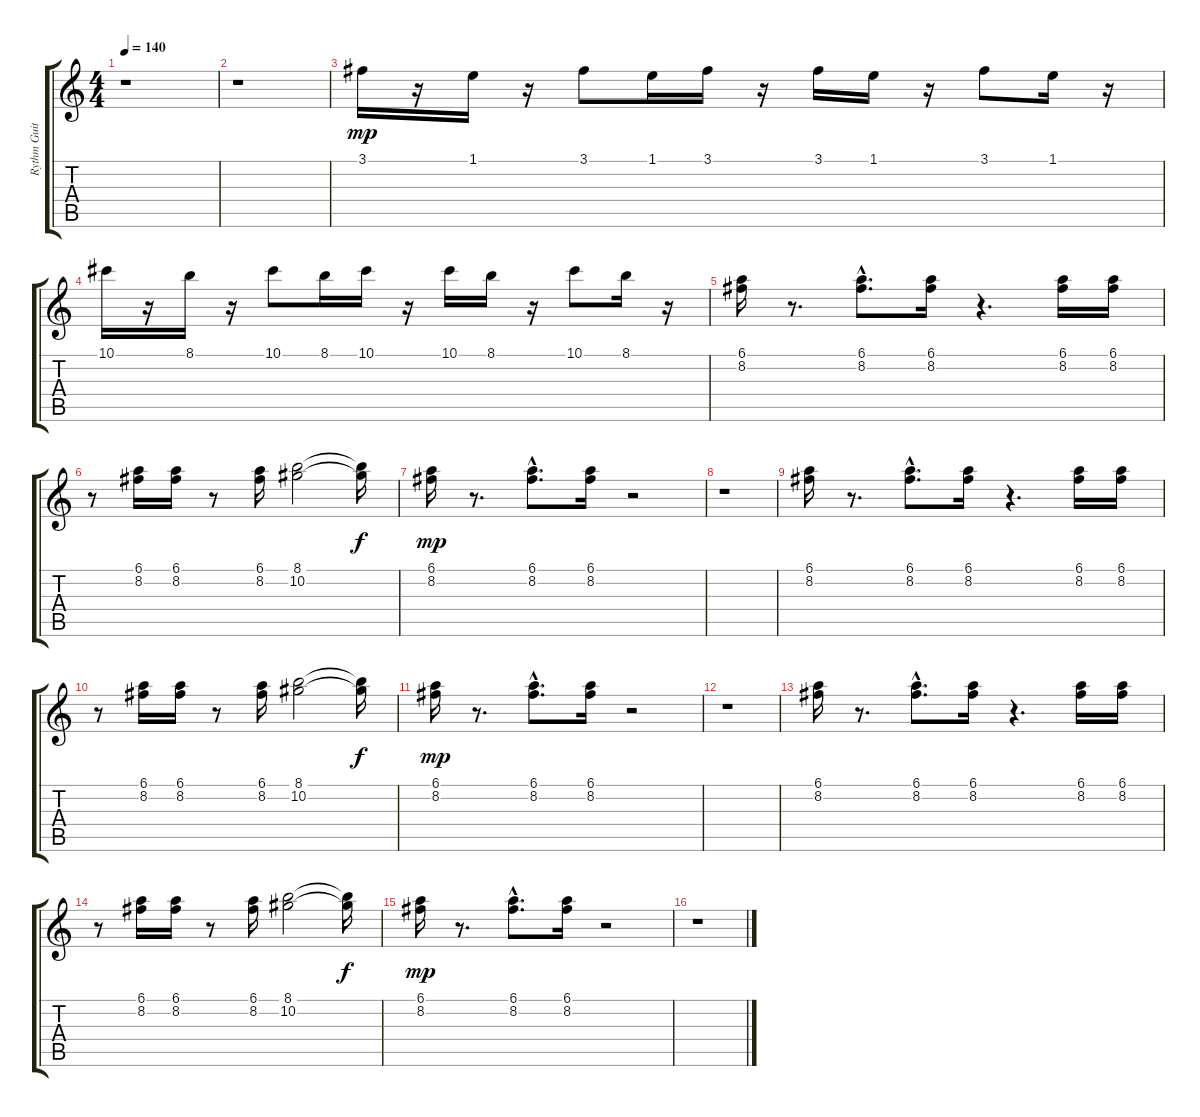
\track ("Rythm Guitar Dubs" "Rythm Guit") {instrument overdrivenguitar}
\staff {score tabs}
\tuning (Eb4 Bb3 Gb3 Db3 Ab2 Eb2) {hide}
\ts (4 4)
\tempo 140
\clef g2
\ks c
r.1{dy mp} |
r.1 |
3.1.16 r.16 1.1.16 r.16 3.1.8 1.1.16 3.1.16 r.16 3.1.16 1.1.16 r.16 3.1.8 1.1.16 r.16 |
10.1.16 r.16 8.1.16 r.16 10.1.8 8.1.16 10.1.16 r.16 10.1.16 8.1.16 r.16 10.1.8 8.1.16 r.16 |
(6.1 8.2).16{volume 14 balance 1} r.8{d} (6.1{hac} 8.2{hac}).8{d} (6.1 8.2).16 r.4{d} (6.1 8.2).16 (6.1 8.2).16 |
r.8 (6.1 8.2).16 (6.1 8.2).16 r.8 (6.1 8.2).16 (8.1 10.2).2 (8.1{t} 10.2{t}).16{dy f} |
(6.1 8.2).16{dy mp} r.8{d} (6.1{hac} 8.2{hac}).8{d} (6.1 8.2).16 r.2 |
r.1 |
(6.1 8.2).16{volume 16 balance 2} r.8{d} (6.1{hac} 8.2{hac}).8{d} (6.1 8.2).16 r.4{d} (6.1 8.2).16 (6.1 8.2).16 |
r.8 (6.1 8.2).16 (6.1 8.2).16 r.8 (6.1 8.2).16 (8.1 10.2).2 (8.1{t} 10.2{t}).16{dy f} |
(6.1 8.2).16{dy mp} r.8{d} (6.1{hac} 8.2{hac}).8{d} (6.1 8.2).16 r.2 |
r.1 |
(6.1 8.2).16 r.8{d} (6.1{hac} 8.2{hac}).8{d} (6.1 8.2).16 r.4{d} (6.1 8.2).16 (6.1 8.2).16 |
r.8 (6.1 8.2).16 (6.1 8.2).16 r.8 (6.1 8.2).16 (8.1 10.2).2 (8.1{t} 10.2{t}).16{dy f} |
(6.1 8.2).16{dy mp} r.8{d} (6.1{hac} 8.2{hac}).8{d} (6.1 8.2).16 r.2 |
r.1
